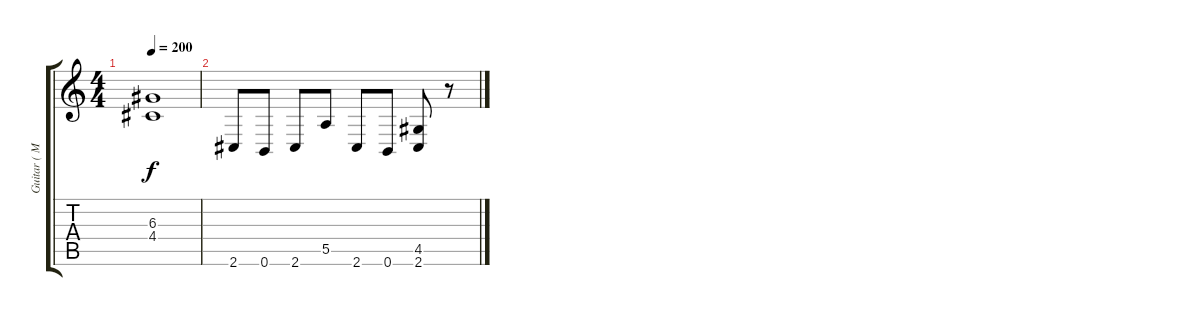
\track ("Guitar ( Mircea )" "Guitar ( M") {instrument distortionguitar}
\staff {score tabs}
\tuning (B3 Gb3 D3 A2 E2 B1) {hide}
\ts (4 4)
\tempo 200
\clef g2
\ks c
(6.3{t} 4.4{t}).1{dy f} |
2.6.8 0.6.8 2.6.8 5.5.8 2.6.8 0.6.8 (4.5 2.6).8 r.8
